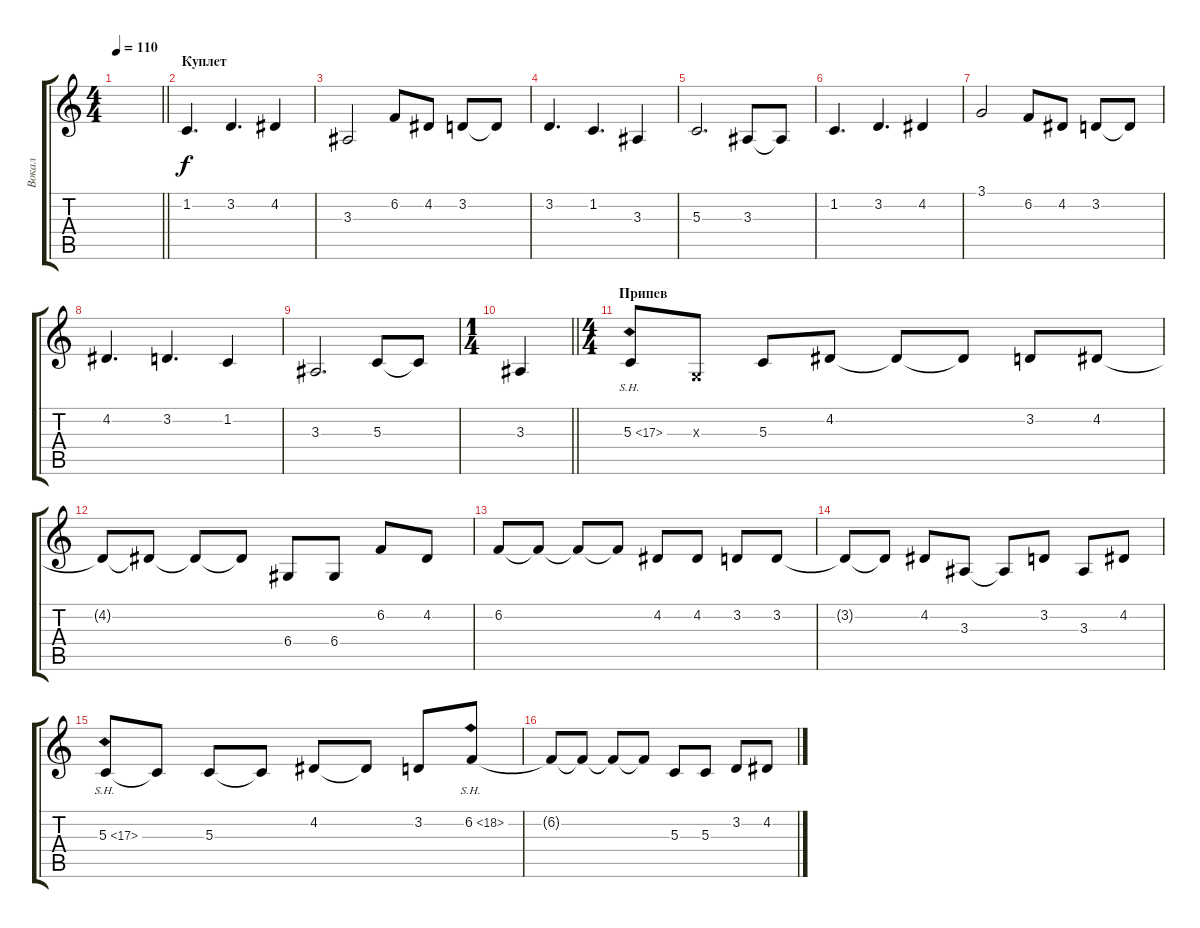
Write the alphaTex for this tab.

\track ("Вокал" "Вокал") {mute instrument cello}
\staff {score tabs}
\tuning (E4 B3 G3 D3 A2 E2) {hide}
\ts (4 4)
\tempo 110
\clef g2
\barLineRight lightlight
\ks c
|
\section ("" "Куплет")
1.2.4{d} 3.2.4{d} 4.2.4 |
3.3.2 6.2.8 4.2.8 3.2.8 3.2{t}.8 |
3.2.4{d} 1.2.4{d} 3.3.4 |
5.3.2{d} 3.3.8 3.3{t}.8 |
1.2.4{d} 3.2.4{d} 4.2.4 |
3.1.2 6.2.8 4.2.8 3.2.8 3.2{t}.8 |
4.2.4{d} 3.2.4{d} 1.2.4 |
3.3.2{d} 5.3.8 5.3{t}.8 |
\ts (1 4)
\barLineRight lightlight
3.3.4 |
\ts (4 4)
\section ("" "Припев")
5.3{sh 12}.8 0.3{x}.8 5.3.8 4.2.8 4.2{t}.8 4.2{t}.8 3.2.8 4.2.8 |
4.2{t}.8 4.2{t}.8 4.2{t}.8 4.2{t}.8 6.4.8 6.4.8 6.2.8 4.2.8 |
6.2.8 6.2{t}.8 6.2{t}.8 6.2{t}.8 4.2.8 4.2.8 3.2.8 3.2.8 |
3.2{t}.8 3.2{t}.8 4.2.8 3.3.8 3.3{t}.8 3.2.8 3.3.8 4.2.8 |
5.3{sh 12}.8 5.3{t}.8 5.3.8 5.3{t}.8 4.2.8 4.2{t}.8 3.2.8 6.2{sh 12}.8 |
6.2{t}.8 6.2{t}.8 6.2{t}.8 6.2{t}.8 5.3.8 5.3.8 3.2.8 4.2.8
